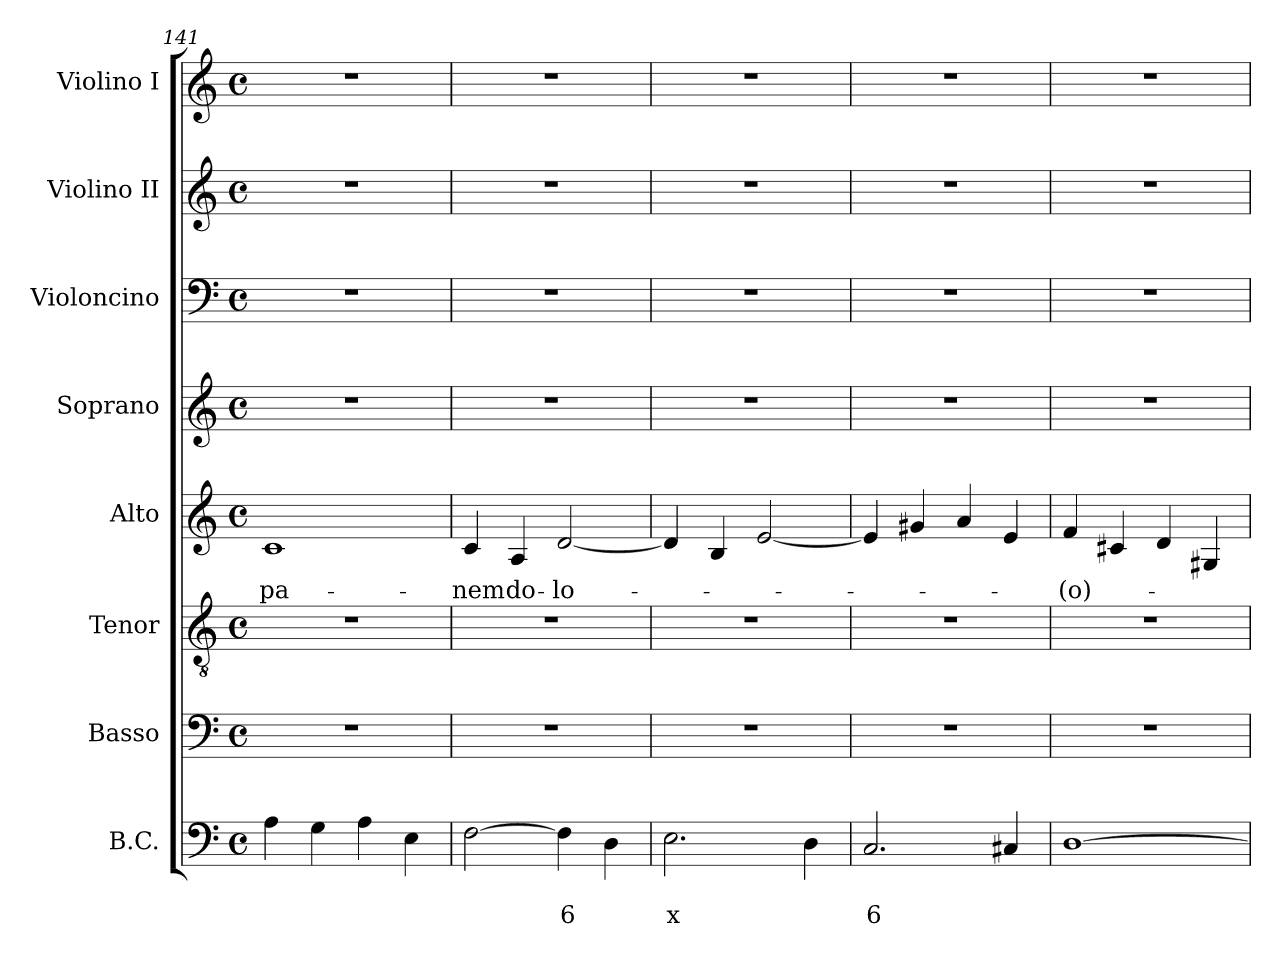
**kern	**text	**text	**kern	**kern	**kern	**text	**kern	**kern	**kern	**kern
*part8	*part8	*part8	*part7	*part6	*part5	*part5	*part4	*part3	*part2	*part1
*staff8	*staff8	*staff8	*staff7	*staff6	*staff5	*staff5	*staff4	*staff3	*staff2	*staff1
*I"B.C.	*	*	*I"Basso	*I"Tenor	*I"Alto	*	*I"Soprano	*I"Violoncino	*I"Violino II	*I"Violino I
*I'BC	*	*	*I'B	*I'T	*I'A	*	*I'S	*I'Vc.	*I'Vln. II	*I'Vln. I
*clefF4	*	*	*clefF4	*clefGv2	*clefG2	*	*clefG2	*clefF4	*clefG2	*clefG2
*k[]	*	*	*k[]	*k[]	*k[]	*	*k[]	*k[]	*k[]	*k[]
*C:	*	*	*C:	*C:	*C:	*	*C:	*C:	*C:	*C:
*M4/4	*	*	*M4/4	*M4/4	*M4/4	*	*M4/4	*M4/4	*M4/4	*M4/4
*met(c)	*	*	*met(c)	*met(c)	*met(c)	*	*met(c)	*met(c)	*met(c)	*met(c)
=141	=141	=141	=141	=141	=141	=141	=141	=141	=141	=141
!	!	!	!	!	!	!LO:LY:b	!	!	!	!
4A\	.	.	1r	1r	1c	pa-	1r	1r	1r	1r
4G\	.	.	.	.	.	.	.	.	.	.
4A\	.	.	.	.	.	.	.	.	.	.
4E\	.	.	.	.	.	.	.	.	.	.
=142	=142	=142	=142	=142	=142	=142	=142	=142	=142	=142
!	!	!	!	!	!	!LO:LY:b	!	!	!	!
[2F\	.	.	1r	1r	4c/	-nem	1r	1r	1r	1r
!	!	!	!	!	!	!LO:LY:b	!	!	!	!
.	.	.	.	.	4A/	do-	.	.	.	.
!	!	!LO:LY:b	!	!	!	!LO:LY:b	!	!	!	!
4F\]	.	6	.	.	[2d/	-lo-	.	.	.	.
4D\	.	.	.	.	.	.	.	.	.	.
!!LO:PB:g=z
=143	=143	=143	=143	=143	=143	=143	=143	=143	=143	=143
!	!	!LO:LY:b	!	!	!	!	!	!	!	!
2.E\	.	x	1r	1r	4d/]	.	1r	1r	1r	1r
.	.	.	.	.	4B/	.	.	.	.	.
.	.	.	.	.	[2e/	.	.	.	.	.
4D\	.	.	.	.	.	.	.	.	.	.
=144	=144	=144	=144	=144	=144	=144	=144	=144	=144	=144
!	!	!LO:LY:b	!	!	!	!	!	!	!	!
2.C/	.	6	1r	1r	4e/]	.	1r	1r	1r	1r
.	.	.	.	.	4g#X/	.	.	.	.	.
.	.	.	.	.	4a/	.	.	.	.	.
4C#X/	.	.	.	.	4e/	.	.	.	.	.
=145	=145	=145	=145	=145	=145	=145	=145	=145	=145	=145
!	!	!	!	!	!	!LO:LY:b	!	!	!	!
[1D	.	.	1r	1r	4f/	-(o)-	1r	1r	1r	1r
.	.	.	.	.	4c#X/	.	.	.	.	.
.	.	.	.	.	4d/	.	.	.	.	.
.	.	.	.	.	4G#X/	.	.	.	.	.
=	=	=	=	=	=	=	=	=	=	=
*-	*-	*-	*-	*-	*-	*-	*-	*-	*-	*-
